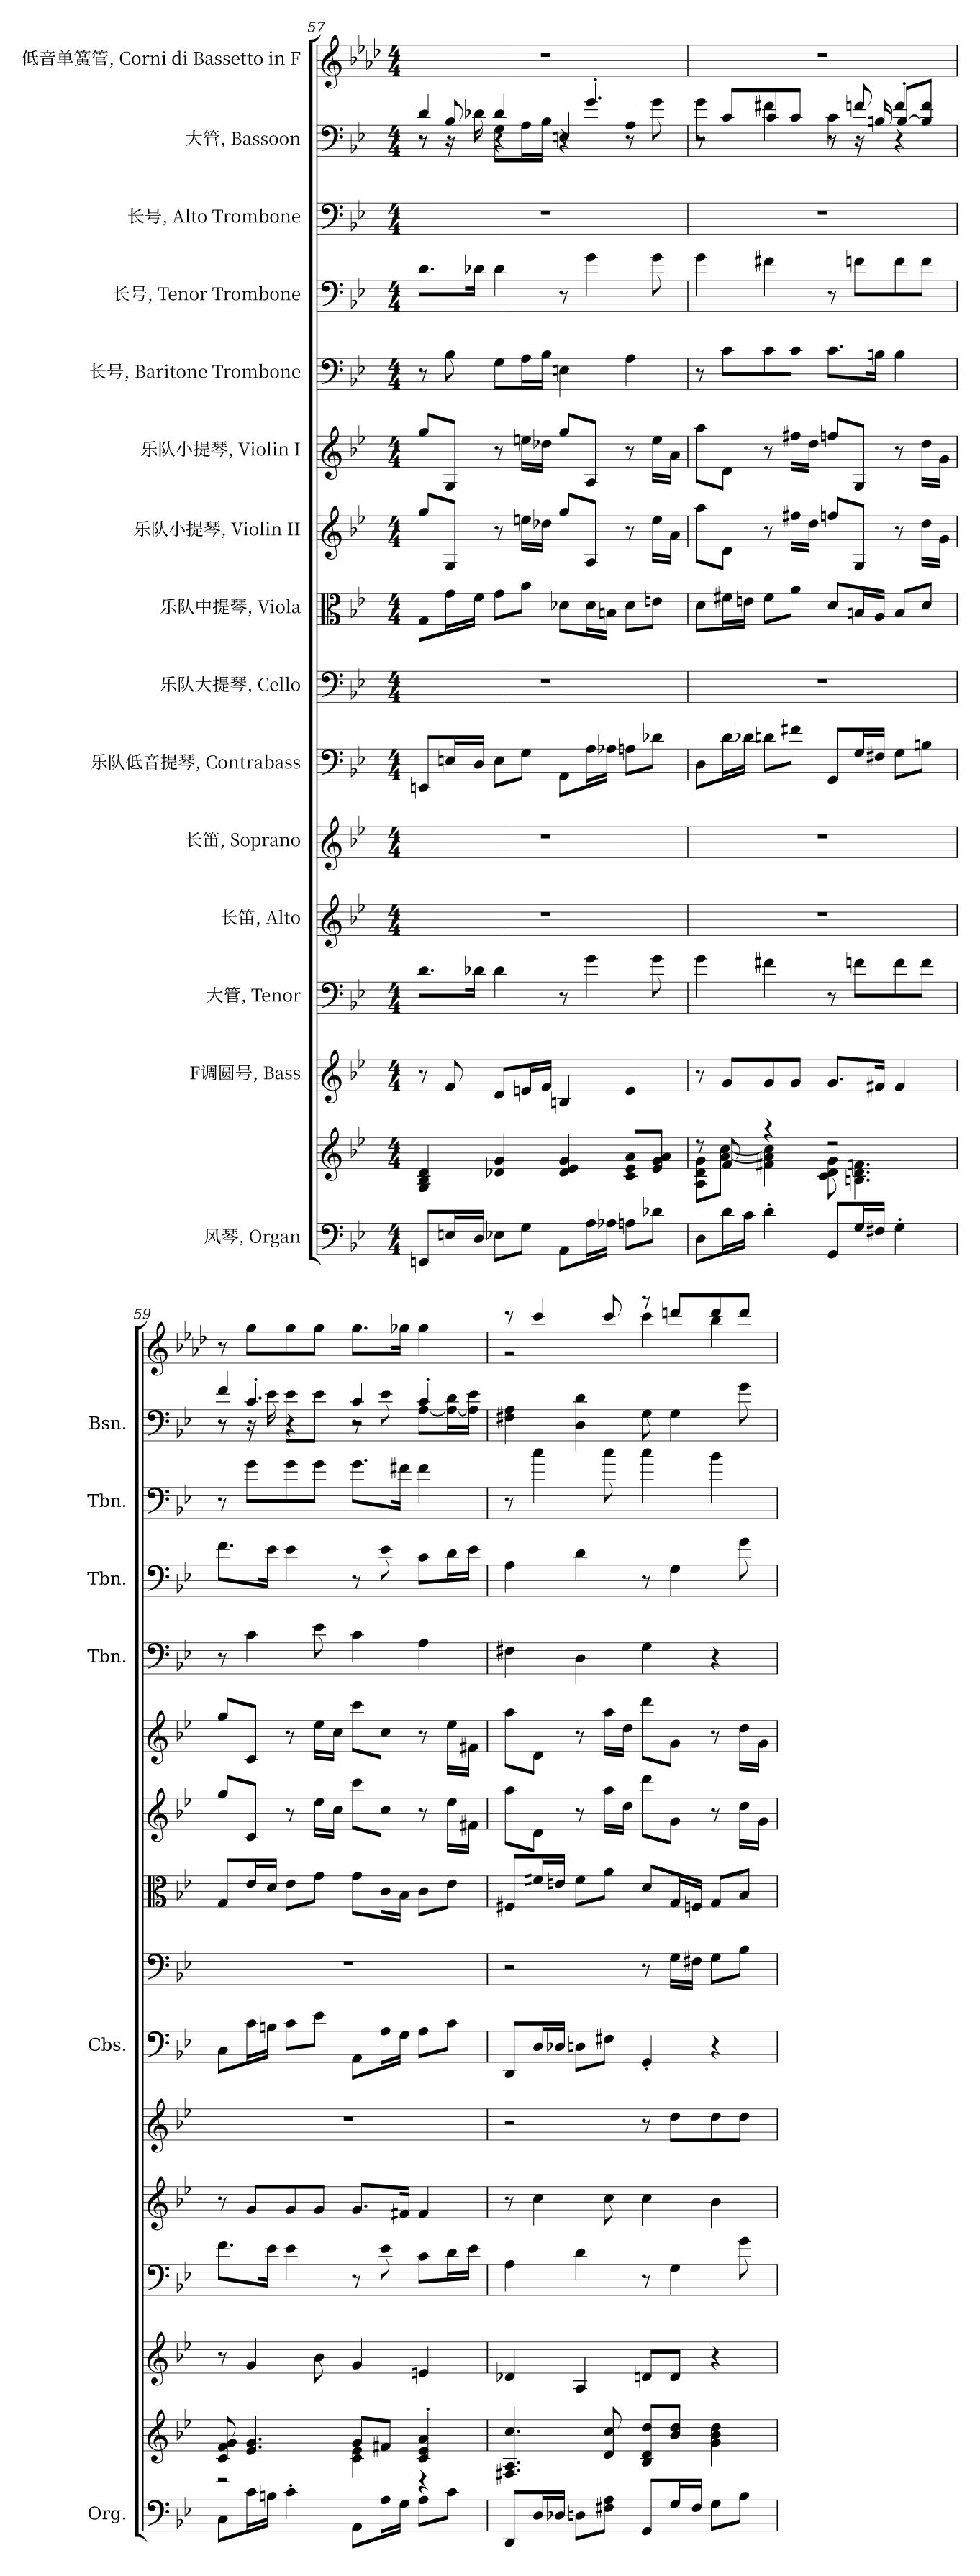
**kern	**kern	**kern	**kern	**kern	**kern	**kern	**kern	**kern	**kern	**kern	**kern	**kern	**kern	**kern	**kern
*part15	*part15	*part14	*part13	*part12	*part11	*part10	*part9	*part8	*part7	*part6	*part5	*part4	*part3	*part2	*part1
*staff16	*staff15	*staff14	*staff13	*staff12	*staff11	*staff10	*staff9	*staff8	*staff7	*staff6	*staff5	*staff4	*staff3	*staff2	*staff1
*I"风琴, Organ	*	*I"F调圆号, Bass	*I"大管, Tenor	*I"长笛, Alto	*I"长笛, Soprano	*I"乐队低音提琴, Contrabass	*I"乐队大提琴, Cello	*I"乐队中提琴, Viola	*I"乐队小提琴, Violin II	*I"乐队小提琴, Violin I	*I"长号, Baritone Trombone	*I"长号, Tenor Trombone	*I"长号, Alto Trombone	*I"大管, Bassoon	*I"低音单簧管, Corni di Bassetto in F
*I'Org.	*	*	*	*	*	*I'Cbs.	*	*	*	*	*I'Tbn.	*I'Tbn.	*I'Tbn.	*I'Bsn.	*
*clefF4	*clefG2	*clefG2	*clefF4	*clefG2	*clefG2	*clefF4	*clefF4	*clefC3	*clefG2	*clefG2	*clefF4	*clefF4	*clefF4	*clefF4	*clefG2
*	*	*ITrd4c7	*	*	*	*ITrd7c12	*	*	*	*	*	*	*	*	*ITrd8c14
*k[b-e-]	*k[b-e-]	*k[b-e-a-]	*k[b-e-]	*k[b-e-]	*k[b-e-]	*k[b-e-]	*k[b-e-]	*k[b-e-]	*k[b-e-]	*k[b-e-]	*k[b-e-]	*k[b-e-]	*k[b-e-]	*k[b-e-]	*k[b-e-a-d-]
*M4/4	*M4/4	*M4/4	*M4/4	*M4/4	*M4/4	*M4/4	*M4/4	*M4/4	*M4/4	*M4/4	*M4/4	*M4/4	*M4/4	*M4/4	*M4/4
=57	=57	=57	=57	=57	=57	=57	=57	=57	=57	=57	=57	=57	=57	=57	=57
*	*	*	*	*	*	*	*	*	*	*	*	*	*	*^	*
*	*	*	*	*	*	*	*	*	*	*	*	*	*	*	*^	*
8EEn/L	4G/ 4B-/ 4d/	8r	8.d\L	1r	1r	8EEEn/L	1r	8G\L	8gg/L	8gg/L	8r	8.d\L	1r	4d/	8r	8r	1r
16En/L	.	8B-/	.	.	.	16EEn/L	.	16g\L	8G/J	8G/J	8B-\	.	.	.	16r	8B-/	.
16D/JJ	.	.	16d-X\Jk	.	.	16DD/JJ	.	16f\JJ	.	.	.	16d-X\Jk	.	.	16d-X\	.	.
8E-X\L	4d-X/ 4g/	8G/L	4d-\	.	.	8EE\L	.	8g\L	8r	8r	8G\L	4d-\	.	4d-/	8G\L	4r	.
8G\J	.	16An/L	.	.	.	8GG\J	.	8b-\J	16een\LL	16een\LL	16A\L	.	.	.	16A\L	.	.
.	.	16B-/JJ	.	.	.	.	.	.	16dd-X\JJ	16dd-X\JJ	16B-\JJ	.	.	.	16B-\JJ	.	.
8AA\L	4d-/ 4e-/ 4g/	4En/	8r	.	.	8AAA\L	.	8d-X\L	8gg/L	8gg/L	4En\	8r	.	8r	4r	4En/	.
16A\L	.	.	4g\	.	.	16AA\L	.	16d-\L	8A/J	8A/J	.	4g\	.	4.g'/	.	.	.
16A-X\JJ	.	.	.	.	.	16AA-X\JJ	.	16Bn\JJ	.	.	.	.	.	.	.	.	.
8An\L	8c/ 8e-/ 8a/L	4A/	.	.	.	8AAn\L	.	8d-\L	8r	8r	4A\	.	.	.	8r	4A/	.
8d-X\J	8e-/ 8g/ 8a/J	.	8g\	.	.	8D-X\J	.	8en\J	16ee\LL	16ee\LL	.	8g\	.	.	8g\	.	.
.	.	.	.	.	.	.	.	.	16a\JJ	16a\JJ	.	.	.	.	.	.	.
!!LO:PB:g=z
=58	=58	=58	=58	=58	=58	=58	=58	=58	=58	=58	=58	=58	=58	=58	=58	=58	=58
*	*^	*	*	*	*	*	*	*	*	*	*	*	*	*	*	*	*
8D\L	8r	8A\ 8d\ 8g\L	8r	4g\	1r	1r	8DD\L	1r	8d\L	8aa\L	8aa\L	8r	4g\	1r	2r	4g\	8r	1r
16d\L	8f/	[8a\ [8cc\J	8c/L	.	.	.	16D\L	.	16f#X\L	8d\J	8d\J	8c\L	.	.	.	.	8c/L	.
16c\JJ	.	.	.	.	.	.	16D-X\JJ	.	16en\JJ	.	.	.	.	.	.	.	.	.
4d'\	4r	4f#X\ 4a\] 4cc\]	8c/	4f#X\	.	.	8Dn\L	.	8f#\L	8r	8r	8c\	4f#X\	.	.	4f#X\	8c/	.
.	.	.	8c/J	.	.	.	8F#X\J	.	8a\J	16ff#X\LL	16ff#X\LL	8c\J	.	.	.	.	8c/J	.
.	.	.	.	.	.	.	.	.	.	16dd\JJ	16dd\JJ	.	.	.	.	.	.	.
8GG/L	2r	8c\ 8d\ 8g\	8.c/L	8r	.	.	8GGG/L	.	8d/L	8ffn/L	8ffn/L	8.c\L	8r	.	8r	4c\	8r	.
16G/L	.	4.Bn\ 4.d\ 4.fn\	.	8fn\L	.	.	16GG/L	.	16Bn/L	8G/J	8G/J	.	8fn\L	.	8fn/	.	16r	.
16F#X/JJ	.	.	16Bn/Jk	.	.	.	16FF#X/JJ	.	16A/JJ	.	.	16Bn\Jk	.	.	.	.	16Bn/	.
4G'\	.	.	4B/	8f\	.	.	8GG\L	.	8B/L	8r	8r	4B\	8f\	.	4f'/	4r	[8B/L	.
.	.	.	.	8f\J	.	.	8BBn\J	.	8d/J	16dd\LL	16dd\LL	.	8f\J	.	.	.	8B/] 8f/J	.
.	.	.	.	.	.	.	.	.	.	16g\JJ	16g\JJ	.	.	.	.	.	.	.
=59	=59	=59	=59	=59	=59	=59	=59	=59	=59	=59	=59	=59	=59	=59	=59	=59	=59	=59
8C\L	8c/ 8f/ 8g/	2r	8r	8.f\L	8r	1r	8CC\L	1r	8G/L	8gg/L	8gg/L	8r	8.f\L	8r	4f/	8r	8r	8r
16c\L	4.e-/ 4.g/	.	4c/	.	8g/L	.	16C\L	.	16e-/L	8c/J	8c/J	4c\	.	8g\L	.	16r	4.c'/	8g\L
16Bn\JJ	.	.	.	16e-\Jk	.	.	16BBn\JJ	.	16d/JJ	.	.	.	16e-\Jk	.	.	16e-\	.	.
4c'\	.	.	.	4e-\	8g/	.	8C\L	.	8e-\L	8r	8r	.	4e-\	8g\	4r	8e-\L	.	8g\
.	.	.	8e-\	.	8g/J	.	8E-\J	.	8g\J	16ee-\LL	16ee-\LL	8e-\	.	8g\J	.	8e-\J	.	8g\J
.	.	.	.	.	.	.	.	.	.	16cc\JJ	16cc\JJ	.	.	.	.	.	.	.
8AA\L	8g/L	4c\ 4e-\	4c/	8r	8.g/L	.	8AAA\L	.	8g\L	8ccc\L	8ccc\L	4c\	8r	8.g\L	2r	8r	4c/	8.g\L
16A\L	8f#X/J	.	.	8e-\	.	.	16AA\L	.	16c\L	8cc\J	8cc\J	.	8e-\	.	.	8e-\	.	.
16G\JJ	.	.	.	.	16f#X/Jk	.	16GG\JJ	.	16B-\JJ	.	.	.	.	16f#X\Jk	.	.	.	16g-X\Jk
8A\L	4c/' 4e-/' 4a/'	4r	4An/	8c\L	4f#/	.	8AA\L	.	8c\L	8r	8r	4A\	8c\L	4f#\	.	[8A\L	4c'/	4g-\
8c\J	.	.	.	16d\L	.	.	8C\J	.	8e-\J	16ee-\LL	16ee-\LL	.	16d\L	.	.	16A\_ 16d\L	.	.
.	.	.	.	16e-\JJ	.	.	.	.	.	16f#X\JJ	16f#X\JJ	.	16e-\JJ	.	.	16A\] 16e-\JJ	.	.
*	*v	*v	*	*	*	*	*	*	*	*	*	*	*	*	*v	*v	*v	*
!!LO:PB:g=z
=60	=60	=60	=60	=60	=60	=60	=60	=60	=60	=60	=60	=60	=60	=60	=60
*	*	*	*	*	*	*	*	*	*	*	*	*	*	*	*^
8DD/L	4.F#X/ 4.A/ 4.cc/	4G-X/	4A\	8r	2r	8DDD/L	2r	8F#X/L	8aa\L	8aa\L	4F#X\	4A\	8r	4F#X\ 4A\	8r	2r
16D/L	.	.	.	4cc\	.	16DD/L	.	16f#X/L	8d\J	8d\J	.	.	4cc\	.	4cc/	.
16D-X/JJ	.	.	.	.	.	16DD-X/JJ	.	16en/JJ	.	.	.	.	.	.	.	.
8Dn\L	.	4D/	4d\	.	.	8DDn\L	.	8f#\L	8r	8r	4D\	4d\	.	4D\ 4d\	.	.
8F#X\ 8A\J	8d/ 8cc/	.	.	8cc\	.	8FF#X\J	.	8a\J	16aa\LL	16aa\LL	.	.	8cc\	.	8cc/	.
.	.	.	.	.	.	.	.	.	16dd\JJ	16dd\JJ	.	.	.	.	.	.
8GG/L	8B-/ 8d/ 8dd/L	8Gn/L	8r	4cc\	8r	4GGG'/	8r	8d/L	8ddd\L	8ddd\L	4G\	8r	4cc\	8G\	8r	4cc\
16G/L	8b-/ 8dd/J	8G/J	4G\	.	8dd\L	.	16G\LL	16G/L	8g\J	8g\J	.	4G\	.	4G\	8ddn/L	.
16F#/JJ	.	.	.	.	.	.	16F#X\JJ	16Fn/JJ	.	.	.	.	.	.	.	.
8G\L	4g\ 4b-\ 4dd\	4r	.	4b-\	8dd\	4r	8G\L	8G/L	8r	8r	4r	.	4b-\	.	8dd/	4b-\
8B-\J	.	.	8g\	.	8dd\J	.	8B-\J	8B-/J	16dd\LL	16dd\LL	.	8g\	.	8g\	8dd/J	.
.	.	.	.	.	.	.	.	.	16g\JJ	16g\JJ	.	.	.	.	.	.
*	*	*	*	*	*	*	*	*	*	*	*	*	*	*	*v	*v
=	=	=	=	=	=	=	=	=	=	=	=	=	=	=	=
*-	*-	*-	*-	*-	*-	*-	*-	*-	*-	*-	*-	*-	*-	*-	*-
